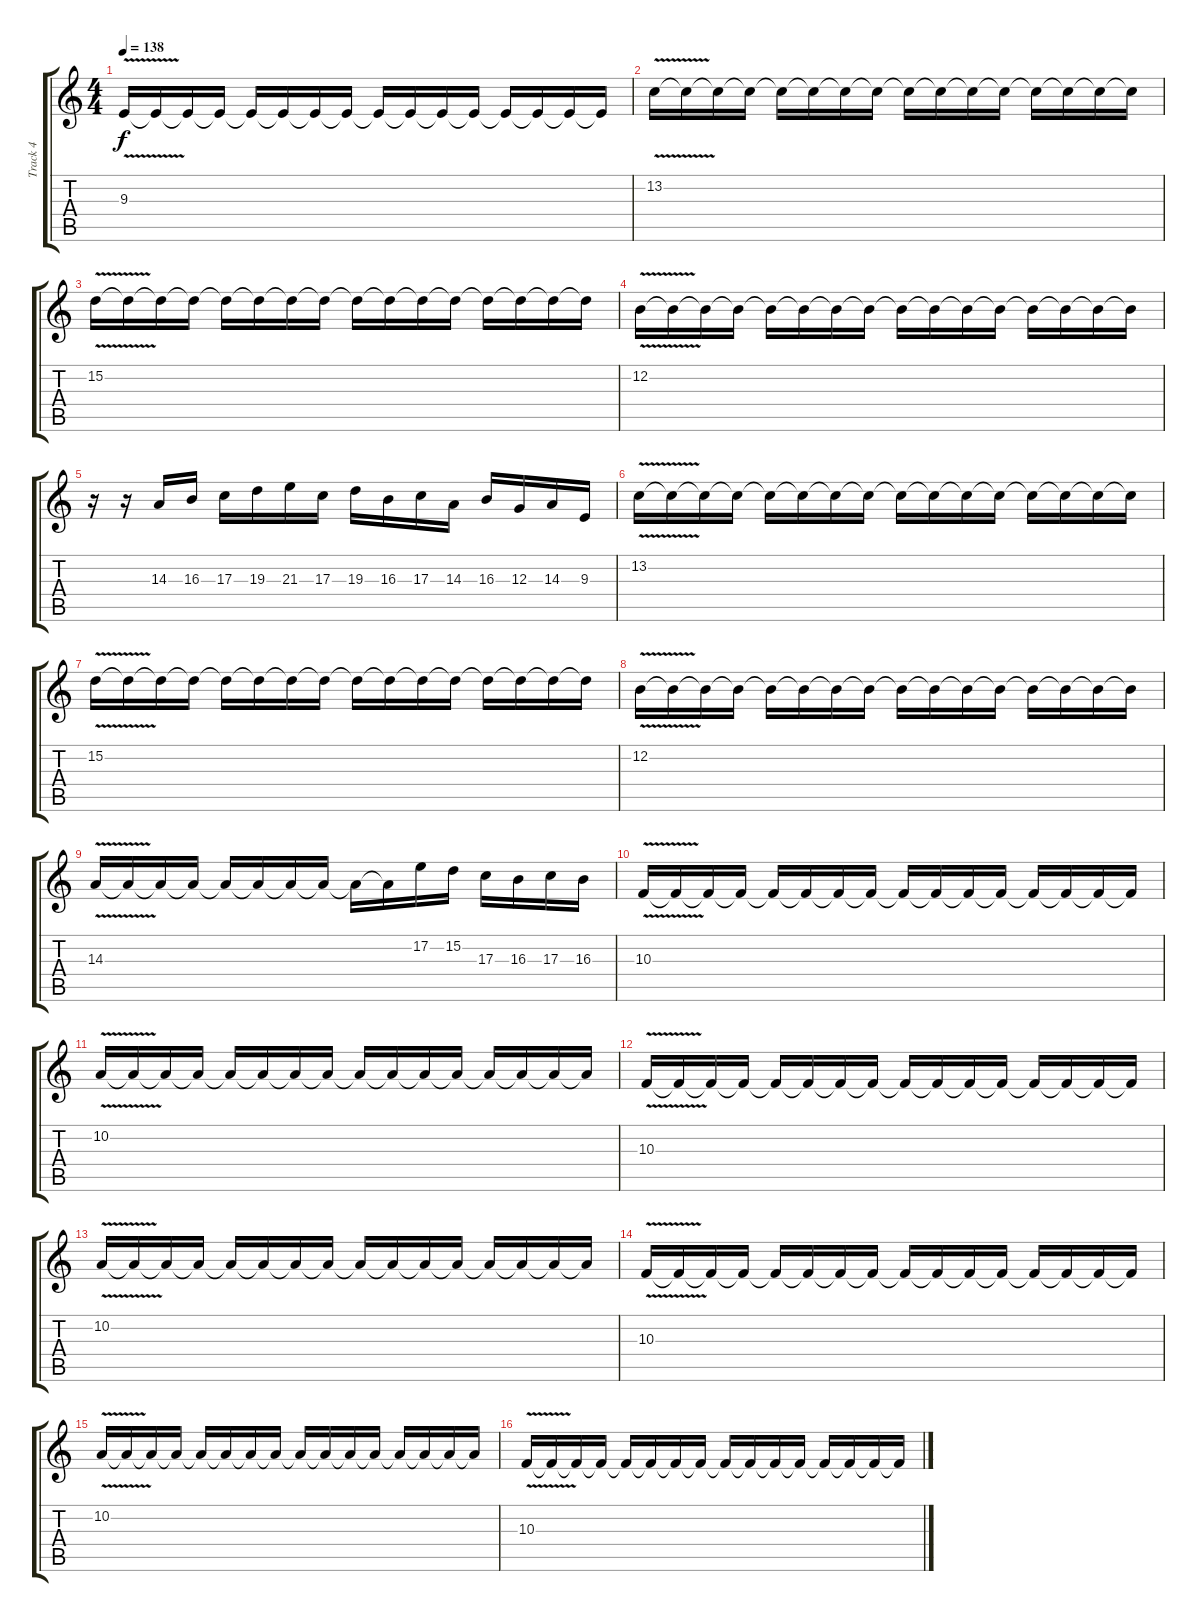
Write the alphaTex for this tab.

\track ("Track 4" "Track 4") {instrument lead5charang bank 2}
\staff {score tabs}
\tuning (E4 B3 G3 D3 A2 E2) {hide}
\ts (4 4)
\tempo 138
\clef g2
\ks c
9.3{v}.16{dy f} 9.3{t}.16 9.3{t}.16 9.3{t}.16 9.3{t}.16 9.3{t}.16 9.3{t}.16 9.3{t}.16 9.3{t}.16 9.3{t}.16 9.3{t}.16 9.3{t}.16 9.3{t}.16 9.3{t}.16 9.3{t}.16 9.3{t}.16 |
13.2{v}.16 13.2{t}.16 13.2{t}.16 13.2{t}.16 13.2{t}.16 13.2{t}.16 13.2{t}.16 13.2{t}.16 13.2{t}.16 13.2{t}.16 13.2{t}.16 13.2{t}.16 13.2{t}.16 13.2{t}.16 13.2{t}.16 13.2{t}.16 |
15.2{v}.16 15.2{t}.16 15.2{t}.16 15.2{t}.16 15.2{t}.16 15.2{t}.16 15.2{t}.16 15.2{t}.16 15.2{t}.16 15.2{t}.16 15.2{t}.16 15.2{t}.16 15.2{t}.16 15.2{t}.16 15.2{t}.16 15.2{t}.16 |
12.2{v}.16 12.2{t}.16 12.2{t}.16 12.2{t}.16 12.2{t}.16 12.2{t}.16 12.2{t}.16 12.2{t}.16 12.2{t}.16 12.2{t}.16 12.2{t}.16 12.2{t}.16 12.2{t}.16 12.2{t}.16 12.2{t}.16 12.2{t}.16 |
r.16 r.16 14.3.16 16.3.16 17.3.16 19.3.16 21.3.16 17.3.16 19.3.16 16.3.16 17.3.16 14.3.16 16.3.16 12.3.16 14.3.16 9.3.16 |
13.2{v}.16 13.2{t}.16 13.2{t}.16 13.2{t}.16 13.2{t}.16 13.2{t}.16 13.2{t}.16 13.2{t}.16 13.2{t}.16 13.2{t}.16 13.2{t}.16 13.2{t}.16 13.2{t}.16 13.2{t}.16 13.2{t}.16 13.2{t}.16 |
15.2{v}.16 15.2{t}.16 15.2{t}.16 15.2{t}.16 15.2{t}.16 15.2{t}.16 15.2{t}.16 15.2{t}.16 15.2{t}.16 15.2{t}.16 15.2{t}.16 15.2{t}.16 15.2{t}.16 15.2{t}.16 15.2{t}.16 15.2{t}.16 |
12.2{v}.16 12.2{t}.16 12.2{t}.16 12.2{t}.16 12.2{t}.16 12.2{t}.16 12.2{t}.16 12.2{t}.16 12.2{t}.16 12.2{t}.16 12.2{t}.16 12.2{t}.16 12.2{t}.16 12.2{t}.16 12.2{t}.16 12.2{t}.16 |
14.3{v}.16 14.3{t}.16 14.3{t}.16 14.3{t}.16 14.3{t}.16 14.3{t}.16 14.3{t}.16 14.3{t}.16 14.3{t}.16 14.3{t}.16 17.2.16 15.2.16 17.3.16 16.3.16 17.3.16 16.3.16 |
10.3{v}.16 10.3{t}.16 10.3{t}.16 10.3{t}.16 10.3{t}.16 10.3{t}.16 10.3{t}.16 10.3{t}.16 10.3{t}.16 10.3{t}.16 10.3{t}.16 10.3{t}.16 10.3{t}.16 10.3{t}.16 10.3{t}.16 10.3{t}.16 |
10.2{v}.16 10.2{t}.16 10.2{t}.16 10.2{t}.16 10.2{t}.16 10.2{t}.16 10.2{t}.16 10.2{t}.16 10.2{t}.16 10.2{t}.16 10.2{t}.16 10.2{t}.16 10.2{t}.16 10.2{t}.16 10.2{t}.16 10.2{t}.16 |
10.3{v}.16 10.3{t}.16 10.3{t}.16 10.3{t}.16 10.3{t}.16 10.3{t}.16 10.3{t}.16 10.3{t}.16 10.3{t}.16 10.3{t}.16 10.3{t}.16 10.3{t}.16 10.3{t}.16 10.3{t}.16 10.3{t}.16 10.3{t}.16 |
10.2{v}.16 10.2{t}.16 10.2{t}.16 10.2{t}.16 10.2{t}.16 10.2{t}.16 10.2{t}.16 10.2{t}.16 10.2{t}.16 10.2{t}.16 10.2{t}.16 10.2{t}.16 10.2{t}.16 10.2{t}.16 10.2{t}.16 10.2{t}.16 |
10.3{v}.16 10.3{t}.16 10.3{t}.16 10.3{t}.16 10.3{t}.16 10.3{t}.16 10.3{t}.16 10.3{t}.16 10.3{t}.16 10.3{t}.16 10.3{t}.16 10.3{t}.16 10.3{t}.16 10.3{t}.16 10.3{t}.16 10.3{t}.16 |
10.2{v}.16 10.2{t}.16 10.2{t}.16 10.2{t}.16 10.2{t}.16 10.2{t}.16 10.2{t}.16 10.2{t}.16 10.2{t}.16 10.2{t}.16 10.2{t}.16 10.2{t}.16 10.2{t}.16 10.2{t}.16 10.2{t}.16 10.2{t}.16 |
10.3{v}.16 10.3{t}.16 10.3{t}.16 10.3{t}.16 10.3{t}.16 10.3{t}.16 10.3{t}.16 10.3{t}.16 10.3{t}.16 10.3{t}.16 10.3{t}.16 10.3{t}.16 10.3{t}.16 10.3{t}.16 10.3{t}.16 10.3{t}.16
